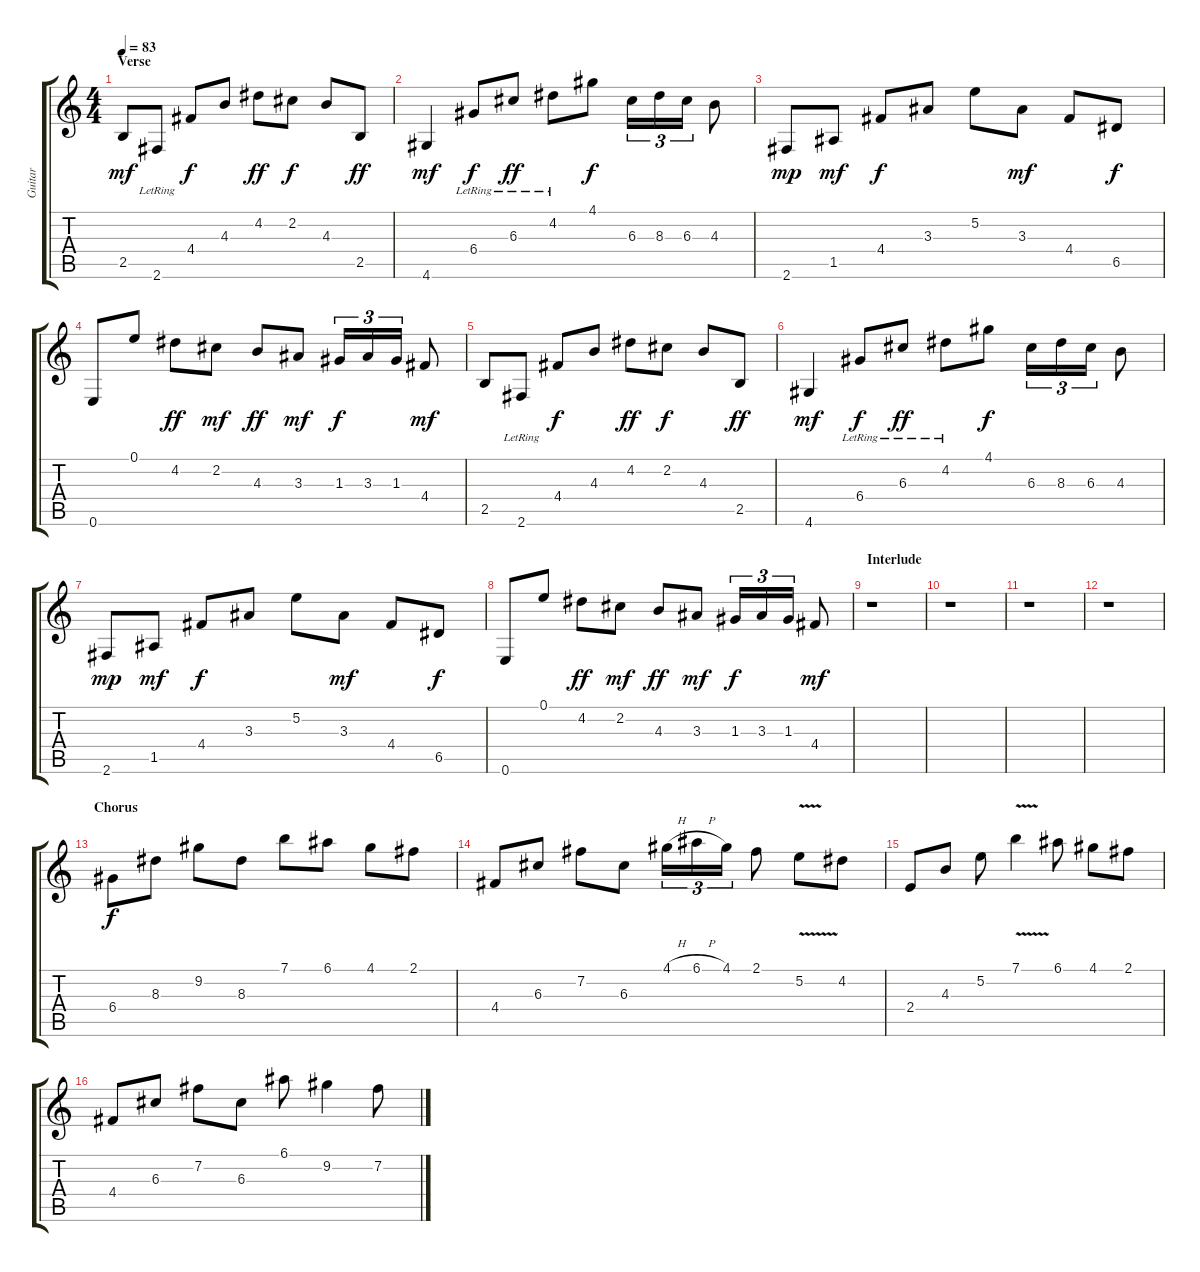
\track ("Guitar" "Guitar") {instrument acousticguitarsteel}
\staff {score tabs}
\tuning (E4 B3 G3 D3 A2 E2) {hide}
\ts (4 4)
\section ("" "Verse")
\tempo 83
\clef g2
\ks c
2.5.8{dy mf volume 13 instrument acousticguitarsteel} 2.6{lr}.8 4.4.8{dy f} 4.3.8 4.2.8{dy ff} 2.2.8{dy f} 4.3.8 2.5.8{dy ff} |
4.6.4{dy mf} 6.4{lr}.8{dy f} 6.3{lr}.8{dy ff} 4.2{lr}.8 4.1.8{dy f} 6.3.16{tu (3 2)} 8.3.16{tu (3 2)} 6.3.16{tu (3 2)} 4.3.8 |
2.6.8{dy mp} 1.5.8{dy mf} 4.4.8{dy f} 3.3.8 5.2.8 3.3.8{dy mf} 4.4.8 6.5.8{dy f} |
0.6.8 0.1.8 4.2.8{dy ff} 2.2.8{dy mf} 4.3.8{dy ff} 3.3.8{dy mf} 1.3.16{tu (3 2) dy f} 3.3.16{tu (3 2)} 1.3.16{tu (3 2)} 4.4.8{dy mf} |
2.5.8{volume 13} 2.6{lr}.8 4.4.8{dy f} 4.3.8 4.2.8{dy ff} 2.2.8{dy f} 4.3.8 2.5.8{dy ff} |
4.6.4{dy mf} 6.4{lr}.8{dy f} 6.3{lr}.8{dy ff} 4.2{lr}.8 4.1.8{dy f} 6.3.16{tu (3 2)} 8.3.16{tu (3 2)} 6.3.16{tu (3 2)} 4.3.8 |
2.6.8{dy mp} 1.5.8{dy mf} 4.4.8{dy f} 3.3.8 5.2.8 3.3.8{dy mf} 4.4.8 6.5.8{dy f} |
0.6.8 0.1.8 4.2.8{dy ff} 2.2.8{dy mf} 4.3.8{dy ff} 3.3.8{dy mf} 1.3.16{tu (3 2) dy f} 3.3.16{tu (3 2)} 1.3.16{tu (3 2)} 4.4.8{dy mf} |
\section ("" "Interlude")
r.1 |
r.1 |
r.1 |
r.1 |
\section ("" "Chorus")
6.4.8{dy f volume 10 instrument distortionguitar} 8.3.8 9.2.8 8.3.8 7.1.8 6.1.8 4.1.8 2.1.8 |
4.4.8 6.3.8 7.2.8 6.3.8 4.1{h}.16{tu (3 2)} 6.1{h}.16{tu (3 2)} 4.1.16{tu (3 2)} 2.1.8 5.2{v}.8 4.2.8 |
2.4.8 4.3.8 5.2.8 7.1{v}.4 6.1.8 4.1.8 2.1.8 |
4.4.8 6.3.8 7.2.8 6.3.8 6.1.8 9.2.4 7.2.8
